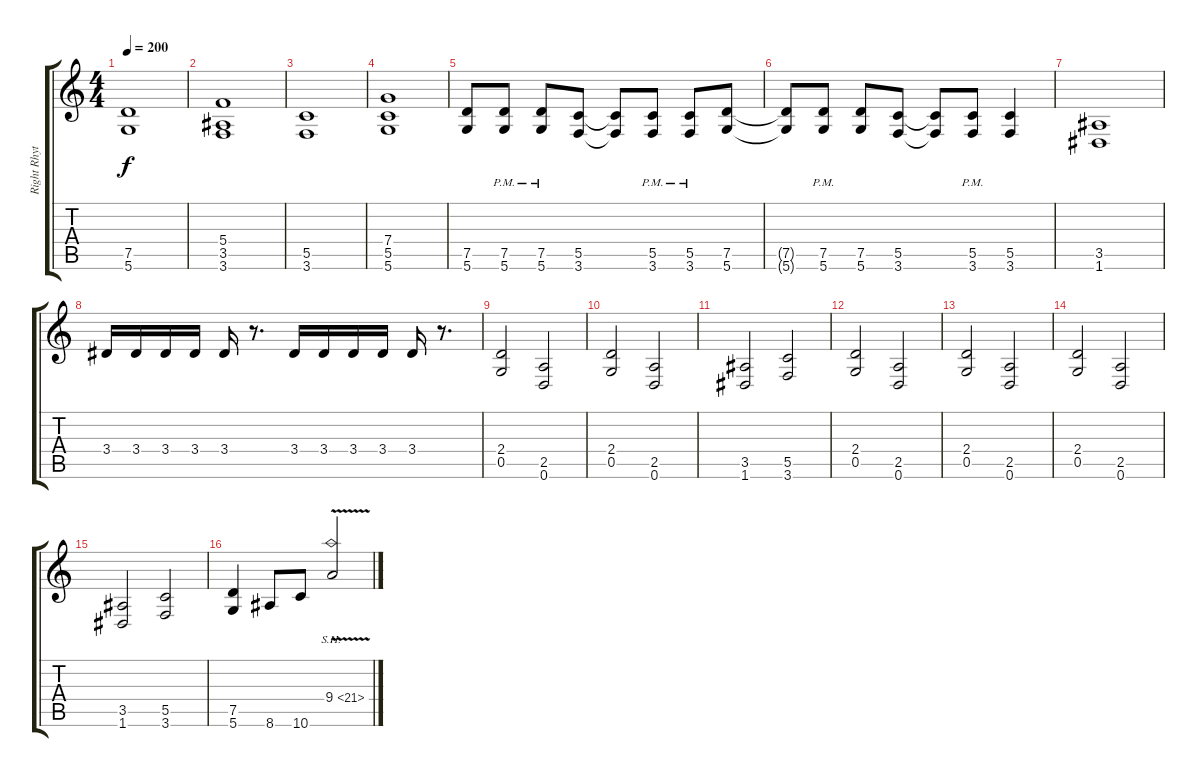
\track ("Right Rhythm Gtr" "Right Rhyt") {instrument distortionguitar}
\staff {score tabs}
\tuning (D4 A3 F3 C3 G2 D2) {hide}
\ts (4 4)
\tempo 200
\clef g2
\ks c
(7.5 5.6).1{dy f} |
(5.4 3.5 3.6).1 |
(5.5 3.6).1 |
(7.4 5.5 5.6).1 |
(7.5 5.6).8 (7.5{pm} 5.6{pm}).8 (7.5{pm} 5.6{pm}).8 (5.5 3.6).8 (5.5{t} 3.6{t}).8 (5.5{pm} 3.6{pm}).8 (5.5{pm} 3.6{pm}).8 (7.5 5.6).8 |
(7.5{t} 5.6{t}).8 (7.5{pm} 5.6{pm}).8 (7.5 5.6).8 (5.5 3.6).8 (5.5{t} 3.6{t}).8 (5.5{pm} 3.6{pm}).8 (5.5 3.6).4 |
(3.5 1.6).1 |
3.4.16 3.4.16 3.4.16 3.4.16 3.4.16 r.8{d} 3.4.16 3.4.16 3.4.16 3.4.16 3.4.16 r.8{d} |
(2.4 0.5).2 (2.5 0.6).2 |
(2.4 0.5).2 (2.5 0.6).2 |
(3.5 1.6).2 (5.5 3.6).2 |
(2.4 0.5).2 (2.5 0.6).2 |
(2.4 0.5).2 (2.5 0.6).2 |
(2.4 0.5).2 (2.5 0.6).2 |
(3.5 1.6).2 (5.5 3.6).2 |
(7.5 5.6).4 8.6.8 10.6.8 9.4{sh 12 v}.2
